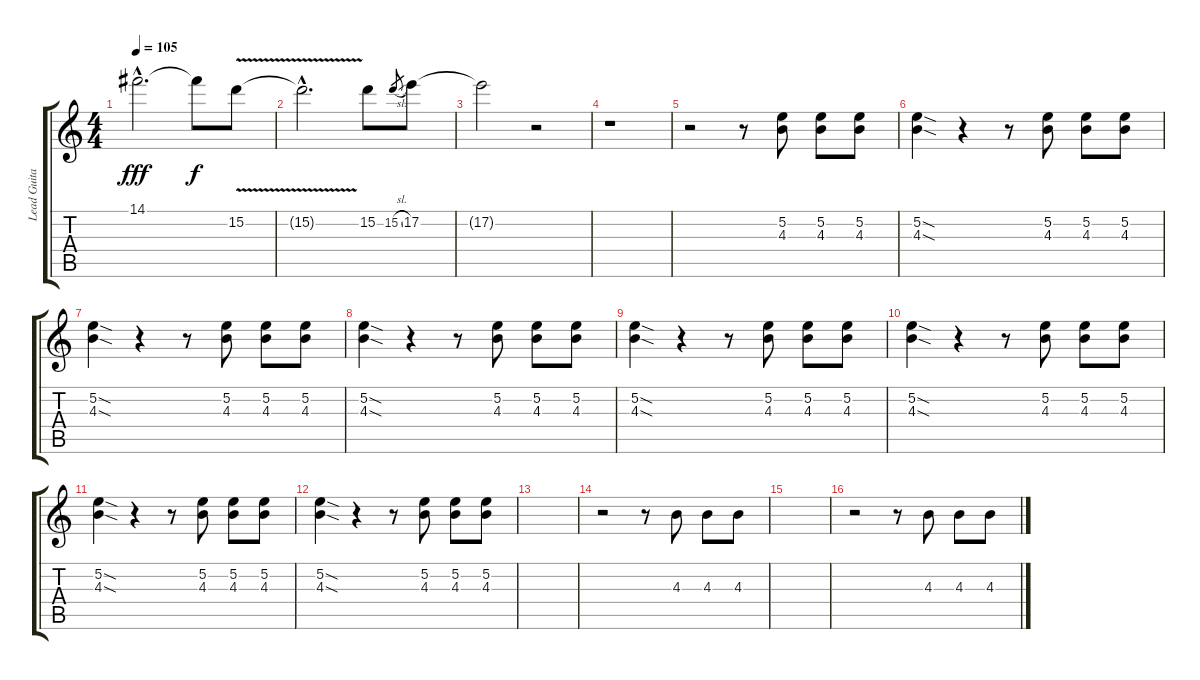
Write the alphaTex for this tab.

\track ("Lead Guitar" "Lead Guita") {instrument distortionguitar}
\staff {score tabs}
\tuning (E4 B3 G3 D3 A2 E2) {hide}
\ts (4 4)
\tempo 105
\clef g2
\ks c
14.1{hac}.2{d dy fff} 14.1{t}.8{dy f} 15.2{v}.8 |
15.2{hac t}.2{d} 15.2.8 15.2{sl}.8{gr} 17.2.8 |
17.2{t}.2 r.2 |
r.1 |
r.2{volume 11} r.8 (5.2 4.3).8 (5.2 4.3).8 (5.2 4.3).8 |
(5.2{sod} 4.3{sod}).4 r.4 r.8 (5.2 4.3).8 (5.2 4.3).8 (5.2 4.3).8 |
(5.2{sod} 4.3{sod}).4 r.4 r.8 (5.2 4.3).8 (5.2 4.3).8 (5.2 4.3).8 |
(5.2{sod} 4.3{sod}).4 r.4 r.8 (5.2 4.3).8 (5.2 4.3).8 (5.2 4.3).8 |
(5.2{sod} 4.3{sod}).4 r.4 r.8 (5.2 4.3).8 (5.2 4.3).8 (5.2 4.3).8 |
(5.2{sod} 4.3{sod}).4 r.4 r.8 (5.2 4.3).8 (5.2 4.3).8 (5.2 4.3).8 |
(5.2{sod} 4.3{sod}).4 r.4 r.8 (5.2 4.3).8 (5.2 4.3).8 (5.2 4.3).8 |
(5.2{sod} 4.3{sod}).4 r.4 r.8 (5.2 4.3).8 (5.2 4.3).8 (5.2 4.3).8 |
|
r.2{volume 11} r.8 4.3.8 4.3.8 4.3.8 |
|
r.2 r.8 4.3.8 4.3.8 4.3.8
